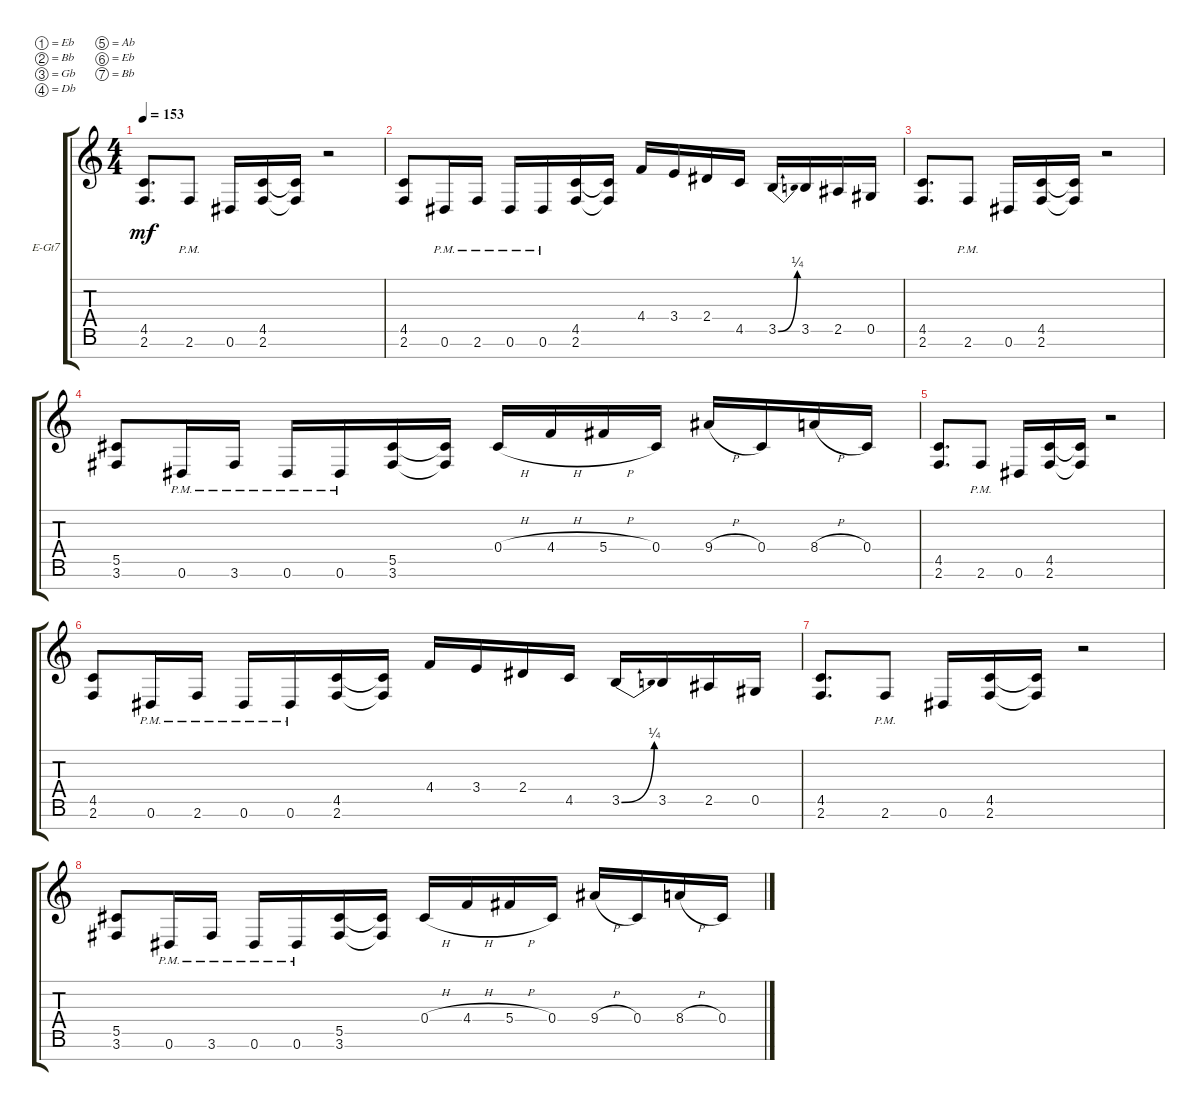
\bracketExtendMode groupsimilarinstruments
\firstSystemTrackNameOrientation horizontal
\otherSystemsTrackNameOrientation horizontal
\track ("left" "E-Gt7") {instrument electricguitarclean}
\staff {score tabs}
\tuning (Eb4 Bb3 Gb3 Db3 Ab2 Eb2 Bb1)
\ts (4 4)
\tempo 153
\clef g2
\ks c
(2.6 4.5).8{d dy mf} 2.6{pm}.8 0.6.16 (2.6 4.5).16 (2.6{t} 4.5{t}).16 r.2 |
(2.6 4.5).8 0.6{pm}.16 2.6{pm}.16 0.6{pm}.16 0.6{pm}.16 (2.6 4.5).16 (2.6{t} 4.5{t}).16 4.4.16 3.4.16 2.4.16 4.5.16 3.5{be (bend 0 0 34.8 1)}.16 3.5.16 2.5.16 0.5.16 |
(2.6 4.5).8{d} 2.6{pm}.8 0.6.16 (2.6 4.5).16 (2.6{t} 4.5{t}).16 r.2 |
(3.6 5.5).8 0.6{pm}.16 3.6{pm}.16 0.6{pm}.16 0.6{pm}.16 (3.6 5.5).16 (3.6{t} 5.5{t}).16 0.4{h}.16 4.4{h}.16 5.4{h}.16 0.4.16 9.4{h}.16 0.4.16 8.4{h}.16 0.4.16 |
(2.6 4.5).8{d} 2.6{pm}.8 0.6.16 (2.6 4.5).16 (2.6{t} 4.5{t}).16 r.2 |
(2.6 4.5).8 0.6{pm}.16 2.6{pm}.16 0.6{pm}.16 0.6{pm}.16 (2.6 4.5).16 (2.6{t} 4.5{t}).16 4.4.16 3.4.16 2.4.16 4.5.16 3.5{be (bend 0 0 34.8 1)}.16 3.5.16 2.5.16 0.5.16 |
(2.6 4.5).8{d} 2.6{pm}.8 0.6.16 (2.6 4.5).16 (2.6{t} 4.5{t}).16 r.2 |
(3.6 5.5).8 0.6{pm}.16 3.6{pm}.16 0.6{pm}.16 0.6{pm}.16 (3.6 5.5).16 (3.6{t} 5.5{t}).16 0.4{h}.16 4.4{h}.16 5.4{h}.16 0.4.16 9.4{h}.16 0.4.16 8.4{h}.16 0.4.16
